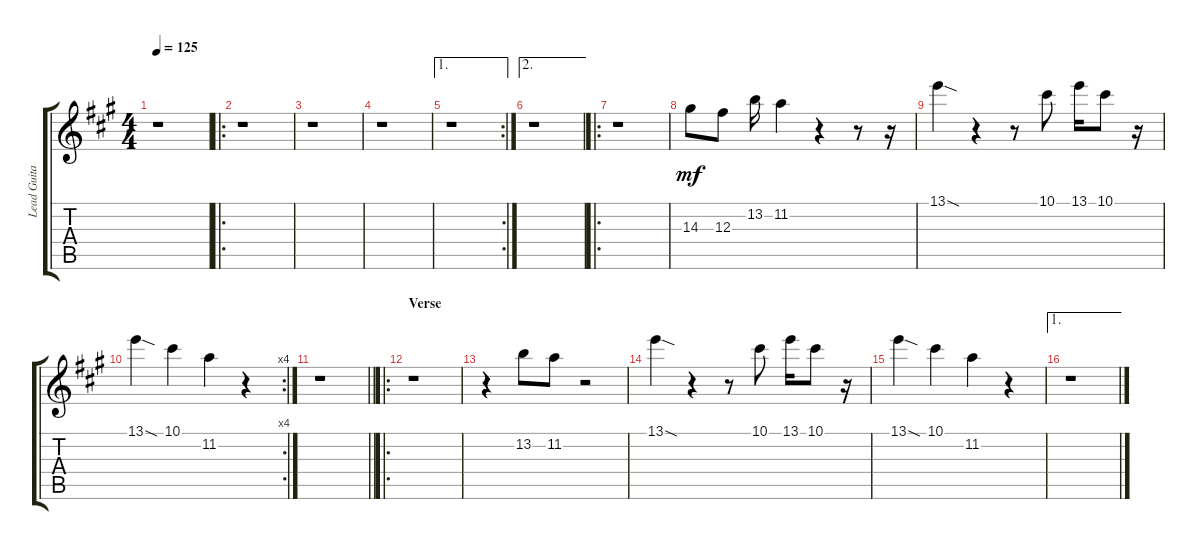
\track ("Lead Guitar" "Lead Guita") {instrument overdrivenguitar}
\staff {score tabs}
\tuning (Eb4 Bb3 Gb3 Db3 Ab2 Eb2) {hide}
\ts (4 4)
\tempo 125
\clef g2
\ks a
r.1{dy mf instrument overdrivenguitar} |
\ro
r.1 |
r.1 |
r.1 |
\ae 1
\rc 2
r.1 |
\ae 2
r.1 |
\ro
r.1 |
14.3.8 12.3.8 13.2.16 11.2.4 r.4 r.8 r.16 |
13.1{sod}.4 r.4 r.8 10.1.8 13.1.16 10.1.8 r.16 |
\rc 4
13.1{sod}.4 10.1.4 11.2.4 r.4 |
\barLineRight lightlight
r.1 |
\ro
\section ("" "Verse")
r.1 |
r.4 13.2.8 11.2.8 r.2 |
13.1{sod}.4 r.4 r.8 10.1.8 13.1.16 10.1.8 r.16 |
13.1{sod}.4 10.1.4 11.2.4 r.4 |
\ae 1
r.1
